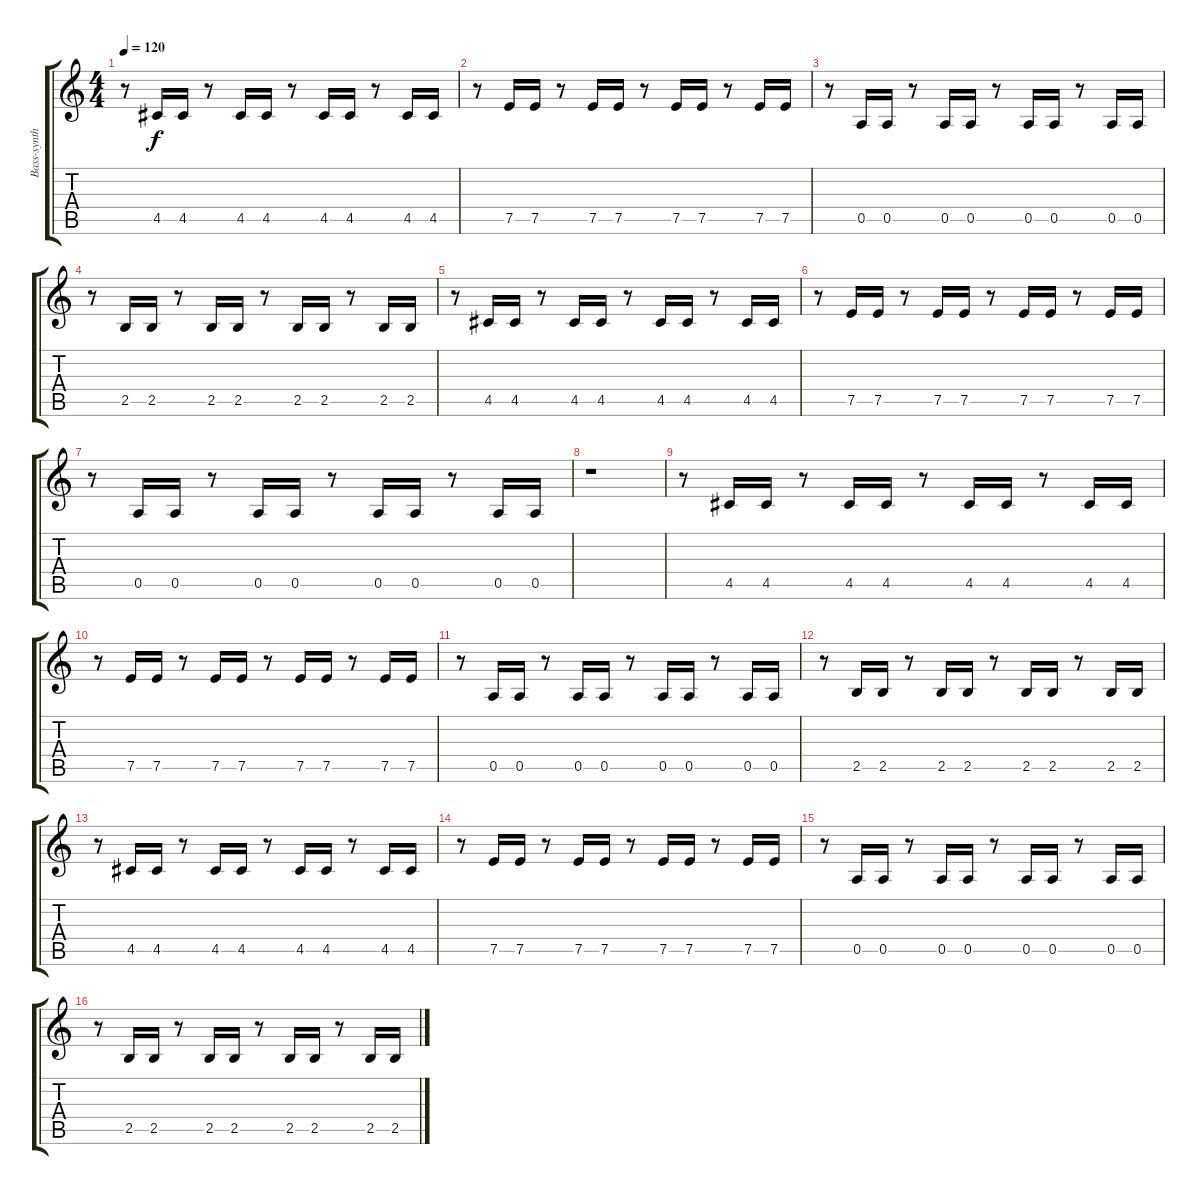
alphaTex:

\track ("Bass-synth" "Bass-synth") {instrument fretlessbass}
\staff {score tabs}
\tuning (E4 B3 G3 D3 A2 E2) {hide}
\ts (4 4)
\tempo 120
\clef g2
\ks c
r.8{dy f instrument fretlessbass} 4.5.16 4.5.16 r.8 4.5.16 4.5.16 r.8 4.5.16 4.5.16 r.8 4.5.16 4.5.16 |
r.8 7.5.16 7.5.16 r.8 7.5.16 7.5.16 r.8 7.5.16 7.5.16 r.8 7.5.16 7.5.16 |
r.8 0.5.16 0.5.16 r.8 0.5.16 0.5.16 r.8 0.5.16 0.5.16 r.8 0.5.16 0.5.16 |
r.8 2.5.16 2.5.16 r.8 2.5.16 2.5.16 r.8 2.5.16 2.5.16 r.8 2.5.16 2.5.16 |
r.8 4.5.16 4.5.16 r.8 4.5.16 4.5.16 r.8 4.5.16 4.5.16 r.8 4.5.16 4.5.16 |
r.8 7.5.16 7.5.16 r.8 7.5.16 7.5.16 r.8 7.5.16 7.5.16 r.8 7.5.16 7.5.16 |
r.8 0.5.16 0.5.16 r.8 0.5.16 0.5.16 r.8 0.5.16 0.5.16 r.8 0.5.16 0.5.16 |
r.1 |
r.8 4.5.16 4.5.16 r.8 4.5.16 4.5.16 r.8 4.5.16 4.5.16 r.8 4.5.16 4.5.16 |
r.8 7.5.16 7.5.16 r.8 7.5.16 7.5.16 r.8 7.5.16 7.5.16 r.8 7.5.16 7.5.16 |
r.8 0.5.16 0.5.16 r.8 0.5.16 0.5.16 r.8 0.5.16 0.5.16 r.8 0.5.16 0.5.16 |
r.8 2.5.16 2.5.16 r.8 2.5.16 2.5.16 r.8 2.5.16 2.5.16 r.8 2.5.16 2.5.16 |
r.8 4.5.16 4.5.16 r.8 4.5.16 4.5.16 r.8 4.5.16 4.5.16 r.8 4.5.16 4.5.16 |
r.8 7.5.16 7.5.16 r.8 7.5.16 7.5.16 r.8 7.5.16 7.5.16 r.8 7.5.16 7.5.16 |
r.8 0.5.16 0.5.16 r.8 0.5.16 0.5.16 r.8 0.5.16 0.5.16 r.8 0.5.16 0.5.16 |
r.8 2.5.16 2.5.16 r.8 2.5.16 2.5.16 r.8 2.5.16 2.5.16 r.8 2.5.16 2.5.16
